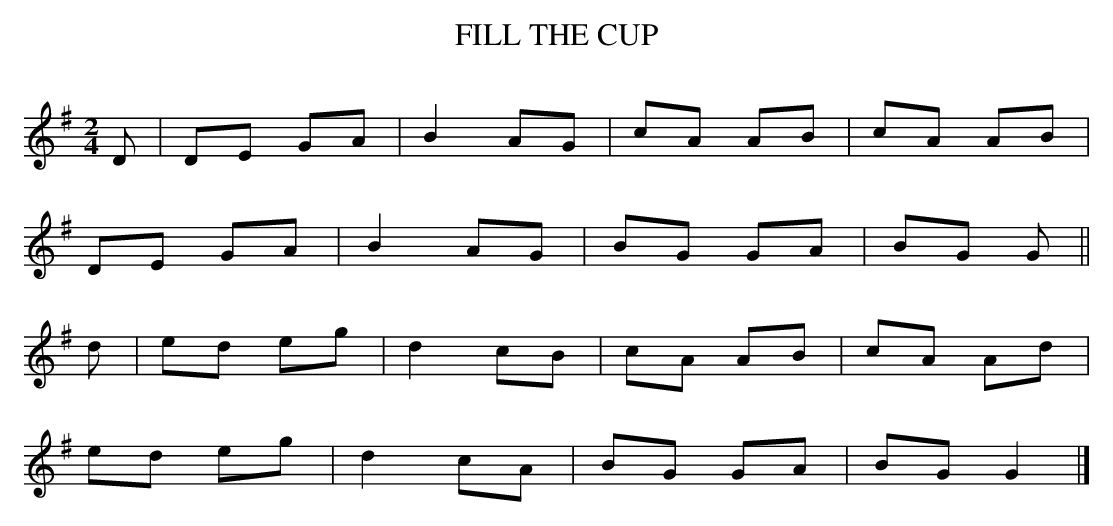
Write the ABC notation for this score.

X:1
T:FILL THE CUP
Y:"playfully"
Q:150
M:2/4
L:1/8
K:G
D|DE GA|B2 AG|cA AB|cA AB|
DE GA|B2 AG|BG GA|BG G||
d|ed eg|d2 cB|cA AB|cA Ad|
ed eg|d2 cA|BG GA|BG G2|]
